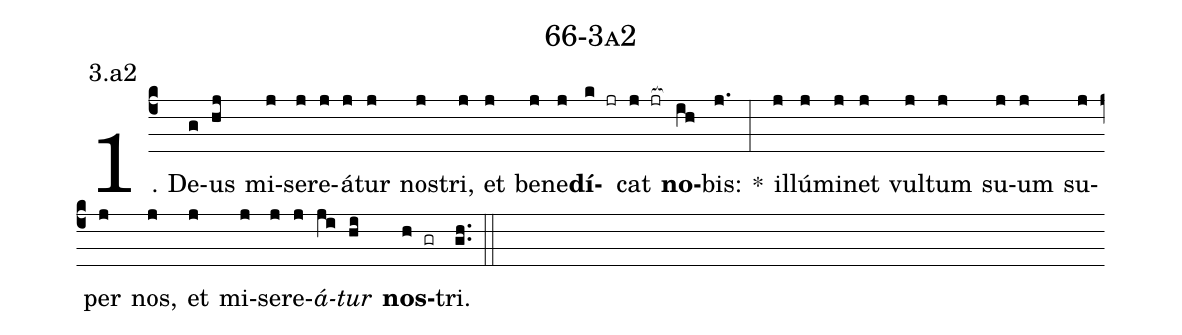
name: 66-3a2;
annotation: 3.a2;
%%
(c4)1. De(g)us(hj) mi(j)se(j)re(j)á(j)tur(j) nos(j)tri,(j) et(j) be(j)ne(j)<b>dí</b>(k jr)cat(j jr[ocb:1{]) <b>no</b>(ih[ocb:0}])bis:(j.) *(:) il(j)lú(j)mi(j)net(j) vul(j)tum(j) su(j)um(j) su(j)per(j) nos,(j) et(j) mi(j)se(j)re(j)<i>á</i>(ji)<i>tur</i>(hi) <b>nos</b>(h gr)tri.(gh..) (::)
